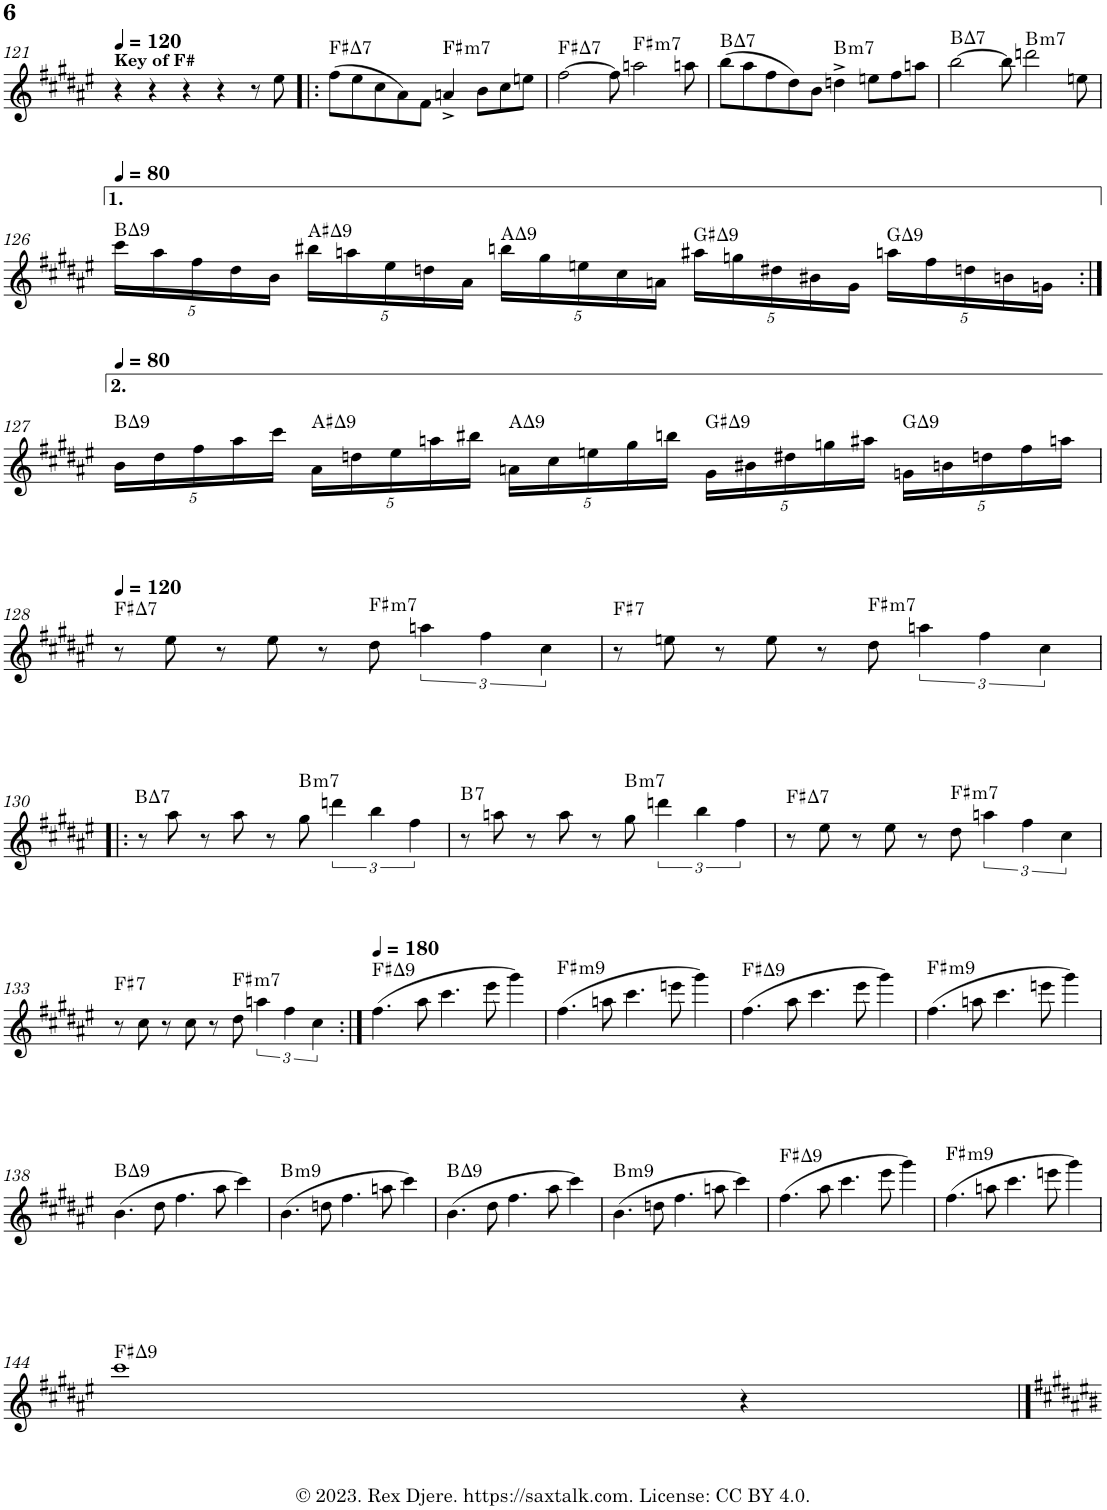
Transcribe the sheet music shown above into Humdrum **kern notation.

**kern	**harte
*part1	*part1
*staff1	*
*I"Alto Saxophone	*
*I'A. Sax.	*
!!LO:PB:g=z
*clefG2	*
*Trd5c9	*
*k[f#c#g#d#a#e#]	*
*M5/4	*
=121	=121
!LO:TX:a:B:t=Key of F#	!
4r	.
4r	.
4r	.
4r	.
8r	.
8ee#\	.
=122!|:	=122!|:
!	!LO:H:kt=7
(8ff#\L	F#:maj7
8ee#\	.
8cc#\	.
8a#\)	.
8f#\J	.
!	!LO:H:kt=m7
4an^/	F#:min7
8b\L	.
8cc#\	.
8een\J	.
=123	=123
!	!LO:H:kt=7
[2ff#\	F#:maj7
8ff#\]	.
!	!LO:H:kt=m7
2aan\	F#:min7
8aan\	.
=124	=124
!	!LO:H:kt=7
(8bb\L	B:maj7
8aa#\	.
8ff#\	.
8dd#\)	.
8b\J	.
!	!LO:H:kt=m7
4ddn^\	B:min7
8een\L	.
8ff#\	.
8aan\J	.
=125	=125
!	!LO:H:kt=7
[2bb\	B:maj7
8bb\]	.
!	!LO:H:kt=m7
2dddn\	B:min7
8een\	.
!!LO:LB:g=z
=126	=126
*Xbrackettup	*
!	!LO:H:kt=9
20ccc#\LL	B:maj9
20aa#\	.
20ff#\	.
20dd#\	.
20b\JJ	.
!	!LO:H:kt=9
20bb#X\LL	A#:maj9
20aan\	.
20ee#\	.
20ddn\	.
20a#\JJ	.
!	!LO:H:kt=9
20bbn\LL	A:maj9
20gg#\	.
20een\	.
20cc#\	.
20an\JJ	.
!	!LO:H:kt=9
20aa#X\LL	G#:maj9
20ggn\	.
20dd#X\	.
20b#X\	.
20g#\JJ	.
!	!LO:H:kt=9
20aan\LL	G:maj9
20ff#\	.
20ddn\	.
20bn\	.
20gn\JJ	.
!!LO:LB:g=z
=127:|!	=127:|!
!	!LO:H:kt=9
20b\LL	B:maj9
20dd#\	.
20ff#\	.
20aa#\	.
20ccc#\JJ	.
!	!LO:H:kt=9
20a#\LL	A#:maj9
20ddn\	.
20ee#\	.
20aan\	.
20bb#X\JJ	.
!	!LO:H:kt=9
20an\LL	A:maj9
20cc#\	.
20een\	.
20gg#\	.
20bbn\JJ	.
!	!LO:H:kt=9
20g#\LL	G#:maj9
20b#X\	.
20dd#X\	.
20ggn\	.
20aa#X\JJ	.
!	!LO:H:kt=9
20gn\LL	G:maj9
20bn\	.
20ddn\	.
20ff#\	.
20aan\JJ	.
!!LO:LB:g=z
=128	=128
!	!LO:H:kt=7
8r	F#:maj7
8ee#\	.
8r	.
8ee#\	.
8r	.
!	!LO:H:kt=m7
8dd#\	F#:min7
*brackettup	*
6aan\	.
6ff#\	.
6cc#\	.
=129	=129
!	!LO:H:kt=7
8r	F#:7
8een\	.
8r	.
8ee\	.
8r	.
!	!LO:H:kt=m7
8dd#\	F#:min7
6aan\	.
6ff#\	.
6cc#\	.
!!LO:LB:g=z
=130!|:	=130!|:
!	!LO:H:kt=7
8r	B:maj7
8aa#\	.
8r	.
8aa#\	.
8r	.
!	!LO:H:kt=m7
8gg#\	B:min7
6dddn\	.
6bb\	.
6ff#\	.
=131	=131
!	!LO:H:kt=7
8r	B:7
8aan\	.
8r	.
8aa\	.
8r	.
!	!LO:H:kt=m7
8gg#\	B:min7
6dddn\	.
6bb\	.
6ff#\	.
=132	=132
!	!LO:H:kt=7
8r	F#:maj7
8ee#\	.
8r	.
8ee#\	.
8r	.
!	!LO:H:kt=m7
8dd#\	F#:min7
6aan\	.
6ff#\	.
6cc#\	.
!!LO:LB:g=z
=133	=133
!	!LO:H:kt=7
8r	F#:7
8cc#\	.
8r	.
8cc#\	.
8r	.
!	!LO:H:kt=m7
8dd#\	F#:min7
6aan\	.
6ff#\	.
6cc#\	.
=134:|!	=134:|!
!	!LO:H:kt=9
(4.ff#\	F#:maj9
8aa#\	.
4.ccc#\	.
8eee#\	.
4ggg#\)	.
=135	=135
!	!LO:H:kt=m9
(4.ff#\	F#:min9
8aan\	.
4.ccc#\	.
8eeen\	.
4ggg#\)	.
=136	=136
!	!LO:H:kt=9
(4.ff#\	F#:maj9
8aa#\	.
4.ccc#\	.
8eee#\	.
4ggg#\)	.
=137	=137
!	!LO:H:kt=m9
(4.ff#\	F#:min9
8aan\	.
4.ccc#\	.
8eeen\	.
4ggg#\)	.
!!LO:LB:g=z
=138	=138
!	!LO:H:kt=9
(4.b\	B:maj9
8dd#\	.
4.ff#\	.
8aa#\	.
4ccc#\)	.
=139	=139
!	!LO:H:kt=m9
(4.b\	B:min9
8ddn\	.
4.ff#\	.
8aan\	.
4ccc#\)	.
=140	=140
!	!LO:H:kt=9
(4.b\	B:maj9
8dd#\	.
4.ff#\	.
8aa#\	.
4ccc#\)	.
=141	=141
!	!LO:H:kt=m9
(4.b\	B:min9
8ddn\	.
4.ff#\	.
8aan\	.
4ccc#\)	.
=142	=142
!	!LO:H:kt=9
(4.ff#\	F#:maj9
8aa#\	.
4.ccc#\	.
8eee#\	.
4ggg#\)	.
=143	=143
!	!LO:H:kt=m9
(4.ff#\	F#:min9
8aan\	.
4.ccc#\	.
8eeen\	.
4ggg#\)	.
!!LO:LB:g=z
=144	=144
!	!LO:H:kt=9
1ccc#	F#:maj9
4r	.
==	==
*-	*-
